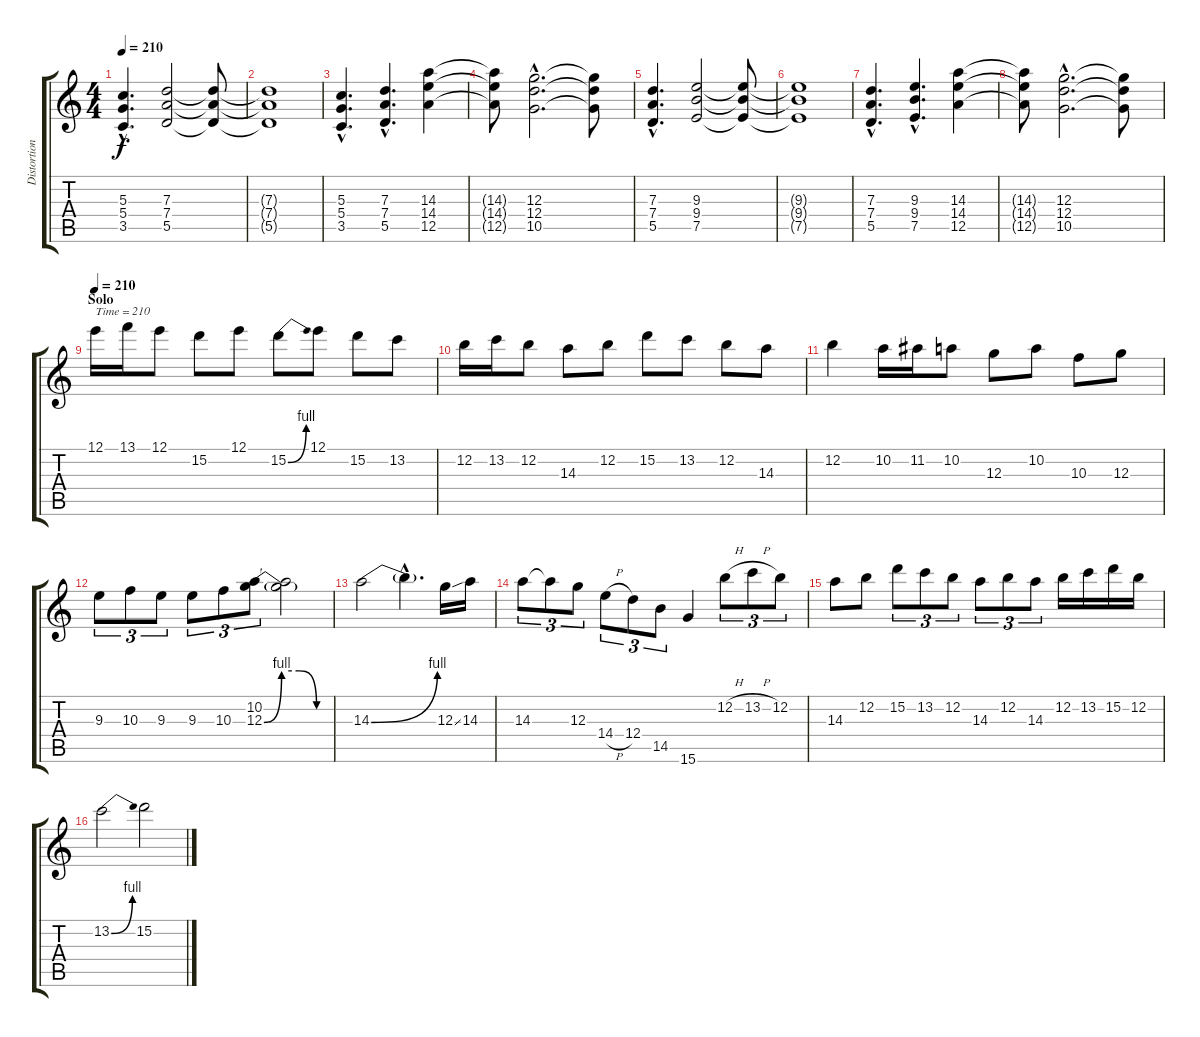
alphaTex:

\track ("Distortion Guitar 1" "Distortion") {instrument distortionguitar}
\staff {score tabs}
\tuning (E4 B3 G3 D3 A2 E2) {hide}
\ts (4 4)
\tempo 210
\clef g2
\ks c
(5.3{hac} 5.4{hac} 3.5{hac}).4{d dy f} (7.3 7.4 5.5).2 (7.3{t} 7.4{t} 5.5{t}).8 |
(7.3{t} 7.4{t} 5.5{t}).1 |
(5.3{hac} 5.4{hac} 3.5{hac}).4{d} (7.3{hac} 7.4{hac} 5.5{hac}).4{d} (14.3 14.4 12.5).4 |
(14.3{t} 14.4{t} 12.5{t}).8 (12.3{hac} 12.4{hac} 10.5{hac}).2{d} (12.3{t} 12.4{t} 10.5{t}).8 |
(7.3{hac} 7.4{hac} 5.5{hac}).4{d} (9.3 9.4 7.5).2 (9.3{t} 9.4{t} 7.5{t}).8 |
(9.3{t} 9.4{t} 7.5{t}).1 |
(7.3{hac} 7.4{hac} 5.5{hac}).4{d} (9.3{hac} 9.4{hac} 7.5{hac}).4{d} (14.3 14.4 12.5).4 |
(14.3{t} 14.4{t} 12.5{t}).8 (12.3{hac} 12.4{hac} 10.5{hac}).2{d} (12.3{t} 12.4{t} 10.5{t}).8 |
\section ("" "Solo")
\tempo 210
12.1.16{txt "Time = 210"} 13.1.16 12.1.8 15.2.8 12.1.8 15.2{be (bend 0 0 60 4)}.8 12.1.8 15.2.8 13.2.8 |
12.2.16 13.2.16 12.2.8 14.3.8 12.2.8 15.2.8 13.2.8 12.2.8 14.3.8 |
12.2.4 10.2.16 11.2.16 10.2.8 12.3.8 10.2.8 10.3.8 12.3.8 |
9.3.8{tu (3 2)} 10.3.8{tu (3 2)} 9.3.8{tu (3 2)} 9.3.8{tu (3 2)} 10.3.8{tu (3 2)} (10.2 12.3{be (custom 0 0 15 4 30 4 45 0 60 0)}).8{tu (3 2)} (10.2{t} 12.3{t}).2 |
14.3{be (bend 0 0 60 4)}.2 14.3{hac t}.4{d} 12.3{ss}.16 14.3.16 |
14.3.8{tu (3 2)} 14.3{t}.8{tu (3 2)} 12.3.8{tu (3 2)} 14.4{h}.8{tu (3 2)} 12.4.8{tu (3 2)} 14.5.8{tu (3 2)} 15.6.4 12.2{h}.8{tu (3 2)} 13.2{h}.8{tu (3 2)} 12.2.8{tu (3 2)} |
14.3.8 12.2.8 15.2.8{tu (3 2)} 13.2.8{tu (3 2)} 12.2.8{tu (3 2)} 14.3.8{tu (3 2)} 12.2.8{tu (3 2)} 14.3.8{tu (3 2)} 12.2.16 13.2.16 15.2.16 12.2.16 |
13.2{be (bend 0 0 60 4)}.2 15.2.2
